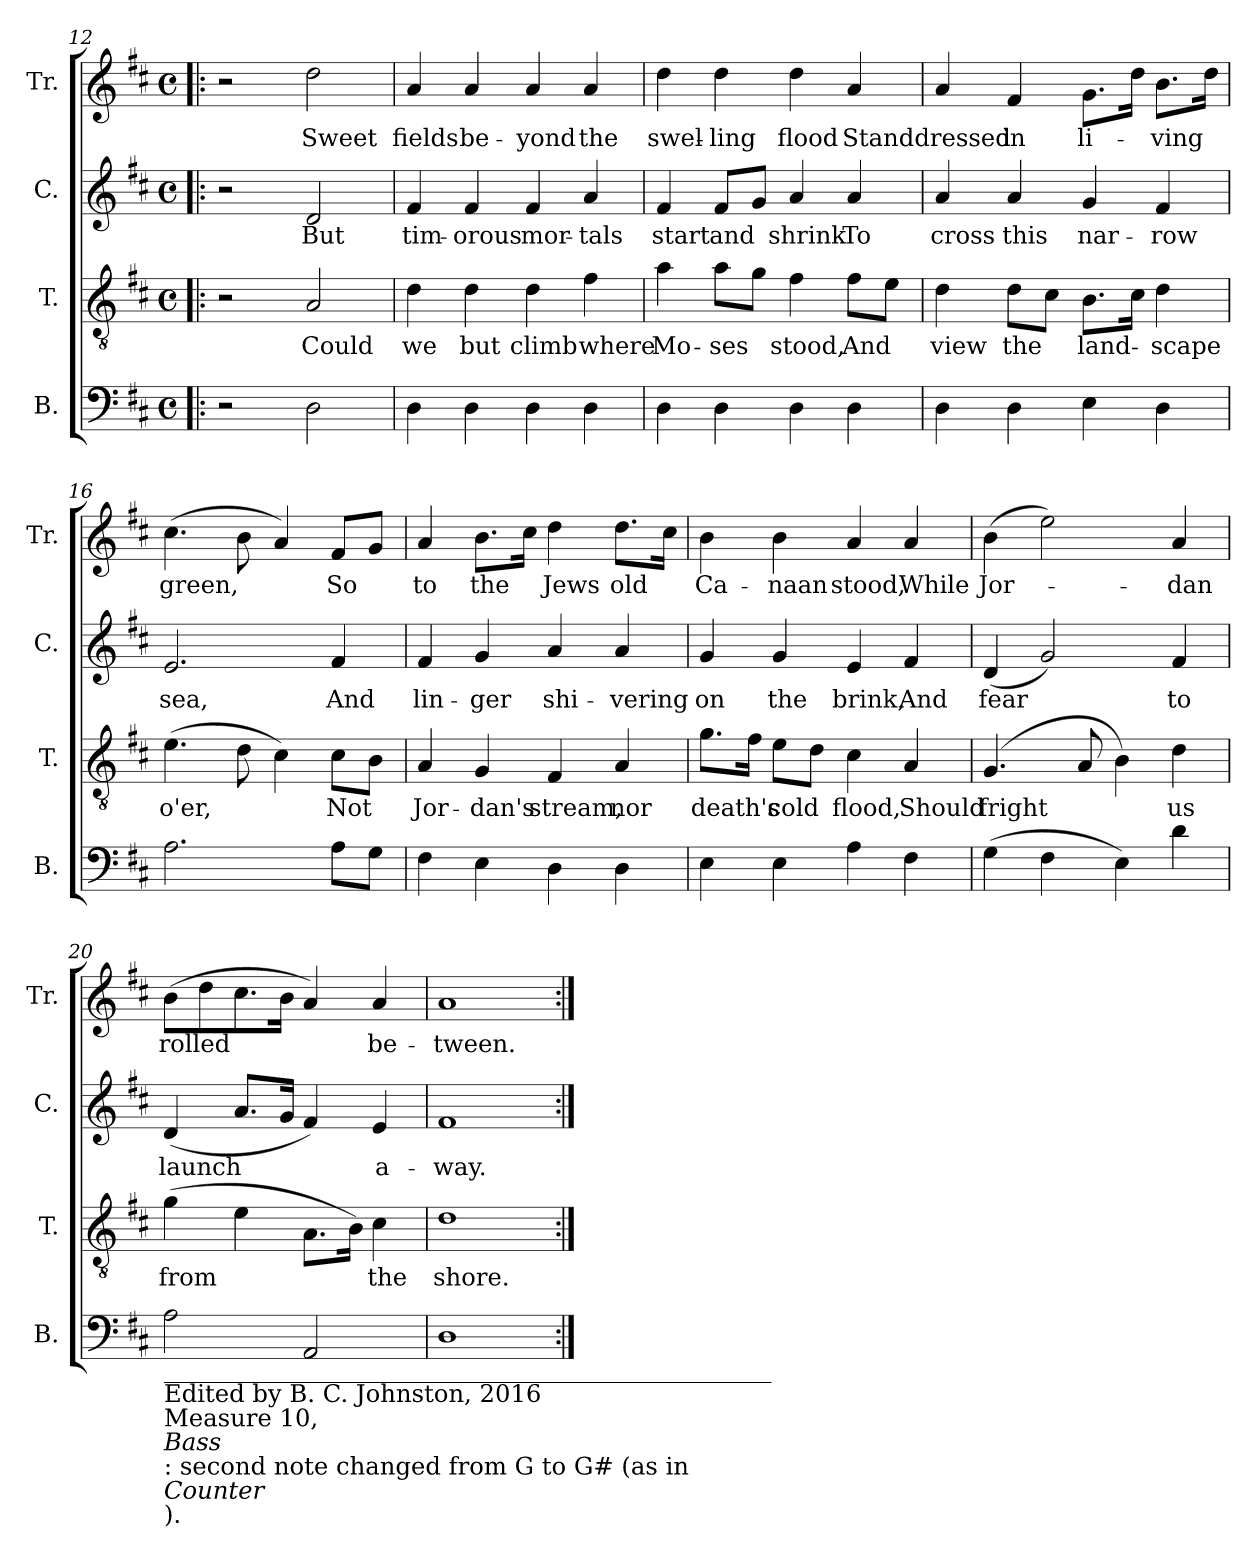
**kern	**kern	**text	**kern	**text	**kern	**text
*part4	*part3	*part3	*part2	*part2	*part1	*part1
*staff4	*staff3	*staff3	*staff2	*staff2	*staff1	*staff1
*I"B.	*I"T.	*	*I"C.	*	*I"Tr.	*
*I'B.	*I'T.	*	*I'C.	*	*I'Tr.	*
*clefF4	*clefGv2	*	*clefG2	*	*clefG2	*
*k[f#c#]	*k[f#c#]	*	*k[f#c#]	*	*k[f#c#]	*
*M4/4	*M4/4	*	*M4/4	*	*M4/4	*
*met(c)	*met(c)	*	*met(c)	*	*met(c)	*
=12!|:	=12!|:	=12!|:	=12!|:	=12!|:	=12!|:	=12!|:
2r	2r	.	2r	.	2r	.
2D\	2A/	Could	2d/	But	2dd\	Sweet
=13	=13	=13	=13	=13	=13	=13
4D\	4d\	we	4f#/	tim-	4a/	fields
4D\	4d\	but	4f#/	-orous	4a/	be-
4D\	4d\	climb	4f#/	mor-	4a/	-yond
4D\	4f#\	where	4a/	-tals	4a/	the
!!LO:LB:g=z
=14	=14	=14	=14	=14	=14	=14
4D\	4a\	Mo-	4f#/	start	4dd\	swel-
4D\	8a\L	-ses	8f#/L	and	4dd\	-ling
.	8g\J	.	8g/J	.	.	.
4D\	4f#\	stood,	4a/	shrink	4dd\	flood
4D\	8f#\L	And	4a/	To	4a/	Stand
.	8e\J	.	.	.	.	.
=15	=15	=15	=15	=15	=15	=15
4D\	4d\	view	4a/	cross	4a/	dressed
4D\	8d\L	the	4a/	this	4f#/	in
.	8c#\J	.	.	.	.	.
4E\	8.B\L	land-	4g/	nar-	8.g\L	li-
.	16c#\Jk	.	.	.	16dd\Jk	.
4D\	4d\	-scape	4f#/	-row	8.b\L	-ving
.	.	.	.	.	16dd\Jk	.
=16	=16	=16	=16	=16	=16	=16
2.A\	(4.e\	o'er,	2.e/	sea,	(4.cc#\	green,
.	8d\	.	.	.	8b\	.
.	4c#\)	.	.	.	4a/)	.
8A\L	8c#\L	Not	4f#/	And	8f#/L	So
8G\J	8B\J	.	.	.	8g/J	.
=17	=17	=17	=17	=17	=17	=17
4F#\	4A/	Jor-	4f#/	lin-	4a/	to
4E\	4G/	-dan's	4g/	-ger	8.b\L	the
.	.	.	.	.	16cc#\Jk	.
4D\	4F#/	stream,	4a/	shi-	4dd\	Jews
4D\	4A/	nor	4a/	-vering	8.dd\L	old
.	.	.	.	.	16cc#\Jk	.
=18	=18	=18	=18	=18	=18	=18
4E\	8.g\L	death's	4g/	on	4b\	Ca-
.	16f#\Jk	.	.	.	.	.
4E\	8e\L	cold	4g/	the	4b\	-naan
.	8d\J	.	.	.	.	.
4A\	4c#\	flood,	4e/	brink,	4a/	stood,
4F#\	4A/	Should	4f#/	And	4a/	While
!!LO:LB:g=z
=19	=19	=19	=19	=19	=19	=19
(4G\	(4.G/	fright	(4d/	fear	(4b\	Jor-
4F#\	.	.	2g/)	.	2ee\)	.
.	8A/	.	.	.	.	.
4E\)	4B\)	.	.	.	.	.
4d\	4d\	us	4f#/	to	4a/	-dan
=20	=20	=20	=20	=20	=20	=20
!LO:TX:b:t=__________________________________________________	!	!	!	!	!	!
!LO:TX:b:t=Edited by B. C. Johnston, 2016	!	!	!	!	!	!
!LO:TX:b:t=Measure 10,	!	!	!	!	!	!
!LO:TX:b:i:t=Bass	!	!	!	!	!	!
!LO:TX:b:t=&colon; second note changed from G to G# (as in	!	!	!	!	!	!
!LO:TX:b:i:t=Counter	!	!	!	!	!	!
!LO:TX:b:t=).	!	!	!	!	!	!
2A\	(4g\	from	(4d/	launch	(8b\L	rolled
.	.	.	.	.	8dd\	.
.	4e\	.	8.a/L	.	8.cc#\	.
.	.	.	16g/Jk	.	16b\Jk	.
2AA/	8.A\L	.	4f#/)	.	4a/)	.
.	16B\Jk)	.	.	.	.	.
.	4c#\	the	4e/	a-	4a/	be-
=21	=21	=21	=21	=21	=21	=21
1D	1d	shore.	1f#	-way.	1a	-tween.
=:|!	=:|!	=:|!	=:|!	=:|!	=:|!	=:|!
*-	*-	*-	*-	*-	*-	*-
